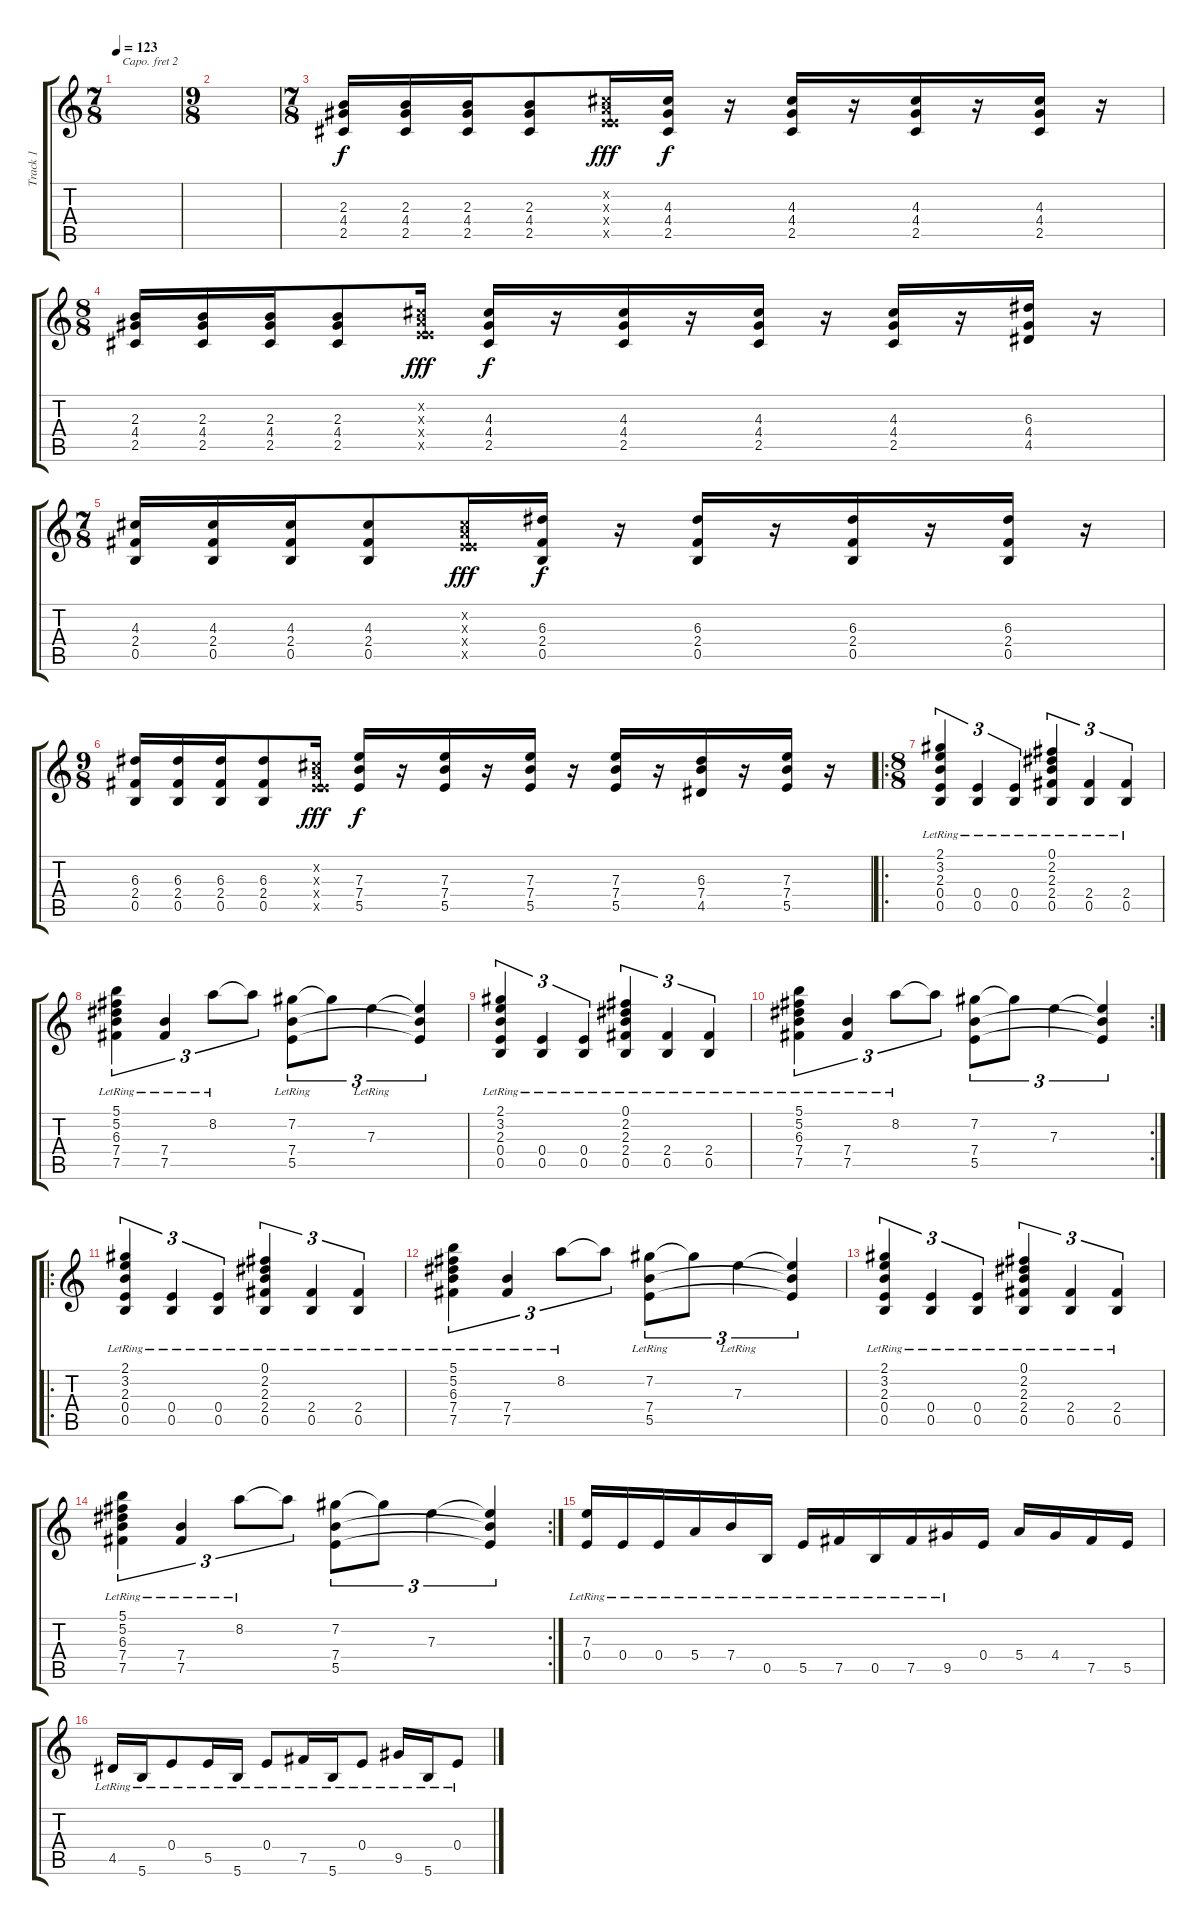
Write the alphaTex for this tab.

\track ("Track 1" "Track 1") {instrument electricguitarclean}
\staff {score tabs}
\capo 2
\tuning (E4 B3 G3 D3 A2 E2) {hide}
\ts (7 8)
\tempo 123
\clef g2
\ks c
|
\ts (9 8)
|
\ts (7 8)
(2.3 4.4 2.5).16 (2.3 4.4 2.5).16 (2.3 4.4 2.5).16 (2.3 4.4 2.5).8 (0.2{x} 0.3{x} 0.4{x} 5.5{x}).16{dy fff} (4.3 4.4 2.5).16{dy f} r.16 (4.3 4.4 2.5).16 r.16 (4.3 4.4 2.5).16 r.16 (4.3 4.4 2.5).16 r.16 |
\ts (8 8)
(2.3 4.4 2.5).16 (2.3 4.4 2.5).16 (2.3 4.4 2.5).16 (2.3 4.4 2.5).8 (0.2{x} 0.3{x} 0.4{x} 5.5{x}).16{dy fff} (4.3 4.4 2.5).16{dy f} r.16 (4.3 4.4 2.5).16 r.16 (4.3 4.4 2.5).16 r.16 (4.3 4.4 2.5).16 r.16 (6.3 4.4 4.5).16 r.16 |
\ts (7 8)
(4.3 2.4 0.5).16 (4.3 2.4 0.5).16 (4.3 2.4 0.5).16 (4.3 2.4 0.5).8 (0.2{x} 0.3{x} 0.4{x} 5.5{x}).16{dy fff} (6.3 2.4 0.5).16{dy f} r.16 (6.3 2.4 0.5).16 r.16 (6.3 2.4 0.5).16 r.16 (6.3 2.4 0.5).16 r.16 |
\ts (9 8)
(6.3 2.4 0.5).16 (6.3 2.4 0.5).16 (6.3 2.4 0.5).16 (6.3 2.4 0.5).8 (0.2{x} 0.3{x} 0.4{x} 5.5{x}).16{dy fff} (7.3 7.4 5.5).16{dy f} r.16 (7.3 7.4 5.5).16 r.16 (7.3 7.4 5.5).16 r.16 (7.3 7.4 5.5).16 r.16 (6.3 7.4 4.5).16 r.16 (7.3 7.4 5.5).16 r.16 |
\ro
\ts (8 8)
(2.1{lr} 3.2{lr} 2.3{lr} 0.4{lr} 0.5{lr}).4{tu (3 2) volume 16 instrument electricguitarclean} (0.4{lr} 0.5{lr}).4{tu (3 2)} (0.4{lr} 0.5{lr}).4{tu (3 2)} (0.1{lr} 2.2{lr} 2.3{lr} 2.4{lr} 0.5{lr}).4{tu (3 2)} (2.4{lr} 0.5{lr}).4{tu (3 2)} (2.4{lr} 0.5{lr}).4{tu (3 2)} |
(5.1{lr} 5.2{lr} 6.3{lr} 7.4{lr} 7.5{lr}).4{tu (3 2)} (7.4{lr} 7.5{lr}).4{tu (3 2)} 8.2{lr}.8{tu (3 2)} 8.2{t}.8{tu (3 2)} (7.2{lr} 7.4{lr} 5.5{lr}).8{tu (3 2)} 7.2{t}.8{tu (3 2)} 7.3{lr}.4{tu (3 2)} (7.3{t} 7.4{t} 5.5{t}).4{tu (3 2)} |
(2.1{lr} 3.2{lr} 2.3{lr} 0.4{lr} 0.5{lr}).4{tu (3 2)} (0.4{lr} 0.5{lr}).4{tu (3 2)} (0.4{lr} 0.5{lr}).4{tu (3 2)} (0.1{lr} 2.2{lr} 2.3{lr} 2.4{lr} 0.5{lr}).4{tu (3 2)} (2.4{lr} 0.5{lr}).4{tu (3 2)} (2.4{lr} 0.5{lr}).4{tu (3 2)} |
\rc 2
(5.1{lr} 5.2{lr} 6.3{lr} 7.4{lr} 7.5{lr}).4{tu (3 2)} (7.4{lr} 7.5{lr}).4{tu (3 2)} 8.2{lr}.8{tu (3 2)} 8.2{t}.8{tu (3 2)} (7.2 7.4 5.5).8{tu (3 2)} 7.2{t}.8{tu (3 2)} 7.3.4{tu (3 2)} (7.3{t} 7.4{t} 5.5{t}).4{tu (3 2)} |
\ro
(2.1{lr} 3.2{lr} 2.3{lr} 0.4{lr} 0.5{lr}).4{tu (3 2) volume 16 instrument electricguitarclean} (0.4{lr} 0.5{lr}).4{tu (3 2)} (0.4{lr} 0.5{lr}).4{tu (3 2)} (0.1{lr} 2.2{lr} 2.3{lr} 2.4{lr} 0.5{lr}).4{tu (3 2)} (2.4{lr} 0.5{lr}).4{tu (3 2)} (2.4{lr} 0.5{lr}).4{tu (3 2)} |
(5.1{lr} 5.2{lr} 6.3{lr} 7.4{lr} 7.5{lr}).4{tu (3 2)} (7.4{lr} 7.5{lr}).4{tu (3 2)} 8.2{lr}.8{tu (3 2)} 8.2{t}.8{tu (3 2)} (7.2{lr} 7.4{lr} 5.5{lr}).8{tu (3 2)} 7.2{t}.8{tu (3 2)} 7.3{lr}.4{tu (3 2)} (7.3{t} 7.4{t} 5.5{t}).4{tu (3 2)} |
(2.1{lr} 3.2{lr} 2.3{lr} 0.4{lr} 0.5{lr}).4{tu (3 2)} (0.4{lr} 0.5{lr}).4{tu (3 2)} (0.4{lr} 0.5{lr}).4{tu (3 2)} (0.1{lr} 2.2{lr} 2.3{lr} 2.4{lr} 0.5{lr}).4{tu (3 2)} (2.4{lr} 0.5{lr}).4{tu (3 2)} (2.4{lr} 0.5{lr}).4{tu (3 2)} |
\rc 2
(5.1{lr} 5.2{lr} 6.3{lr} 7.4{lr} 7.5{lr}).4{tu (3 2)} (7.4{lr} 7.5{lr}).4{tu (3 2)} 8.2{lr}.8{tu (3 2)} 8.2{t}.8{tu (3 2)} (7.2 7.4 5.5).8{tu (3 2)} 7.2{t}.8{tu (3 2)} 7.3.4{tu (3 2)} (7.3{t} 7.4{t} 5.5{t}).4{tu (3 2)} |
(7.3{lr} 0.4{lr}).16 0.4{lr}.16 0.4{lr}.16 5.4{lr}.16 7.4{lr}.16 0.5{lr}.16 5.5{lr}.16 7.5{lr}.16 0.5{lr}.16 7.5{lr}.16 9.5{lr}.16 0.4.16 5.4.16 4.4.16 7.5.16 5.5.16 |
4.5{lr}.16 5.6{lr}.16 0.4{lr}.8 5.5{lr}.16 5.6{lr}.16 0.4{lr}.8 7.5{lr}.16 5.6{lr}.16 0.4{lr}.8 9.5{lr}.16 5.6{lr}.16 0.4{lr}.8
